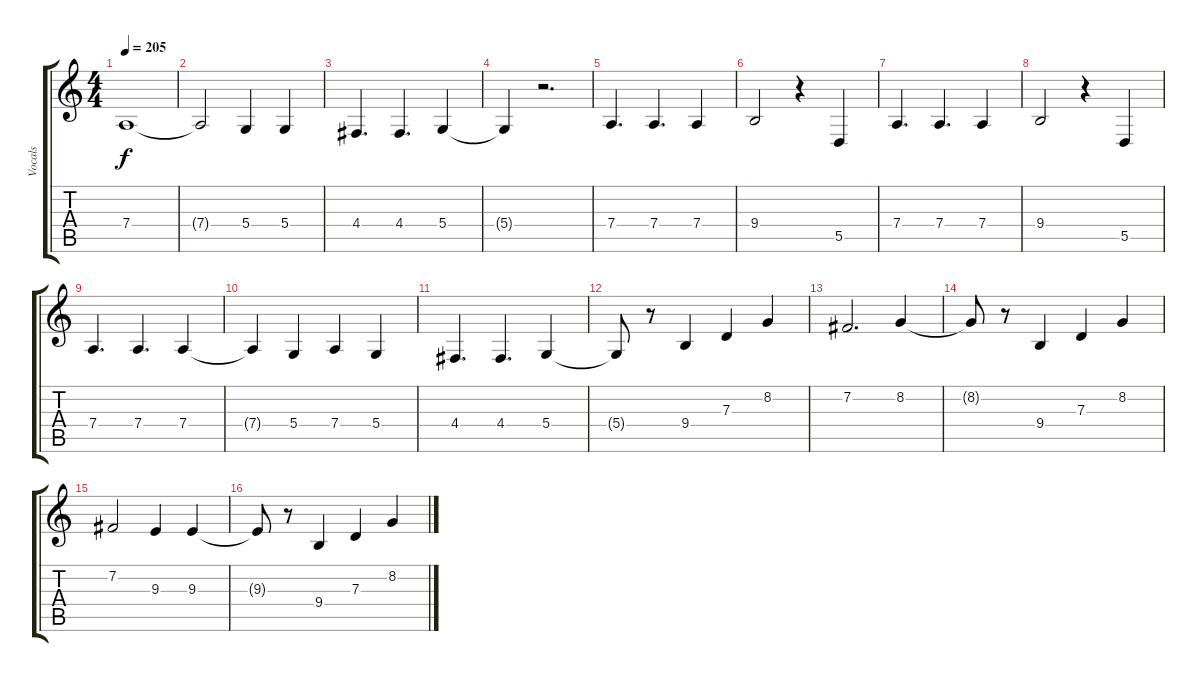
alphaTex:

\track ("Vocals" "Vocals") {instrument oboe}
\staff {score tabs}
\tuning (E4 B3 G3 D3 A2 E2) {hide}
\ts (4 4)
\tempo 205
\clef g2
\ks c
7.4.1{dy f} |
7.4{t}.2 5.4.4 5.4.4 |
4.4.4{d} 4.4.4{d} 5.4.4 |
5.4{t}.4 r.2{d} |
7.4.4{d} 7.4.4{d} 7.4.4 |
9.4.2 r.4 5.5.4 |
7.4.4{d} 7.4.4{d} 7.4.4 |
9.4.2 r.4 5.5.4 |
7.4.4{d} 7.4.4{d} 7.4.4 |
7.4{t}.4 5.4.4 7.4.4 5.4.4 |
4.4.4{d} 4.4.4{d} 5.4.4 |
5.4{t}.8 r.8 9.4.4 7.3.4 8.2.4 |
7.2.2{d} 8.2.4 |
8.2{t}.8 r.8 9.4.4 7.3.4 8.2.4 |
7.2.2 9.3.4 9.3.4 |
9.3{t}.8 r.8 9.4.4 7.3.4 8.2.4
